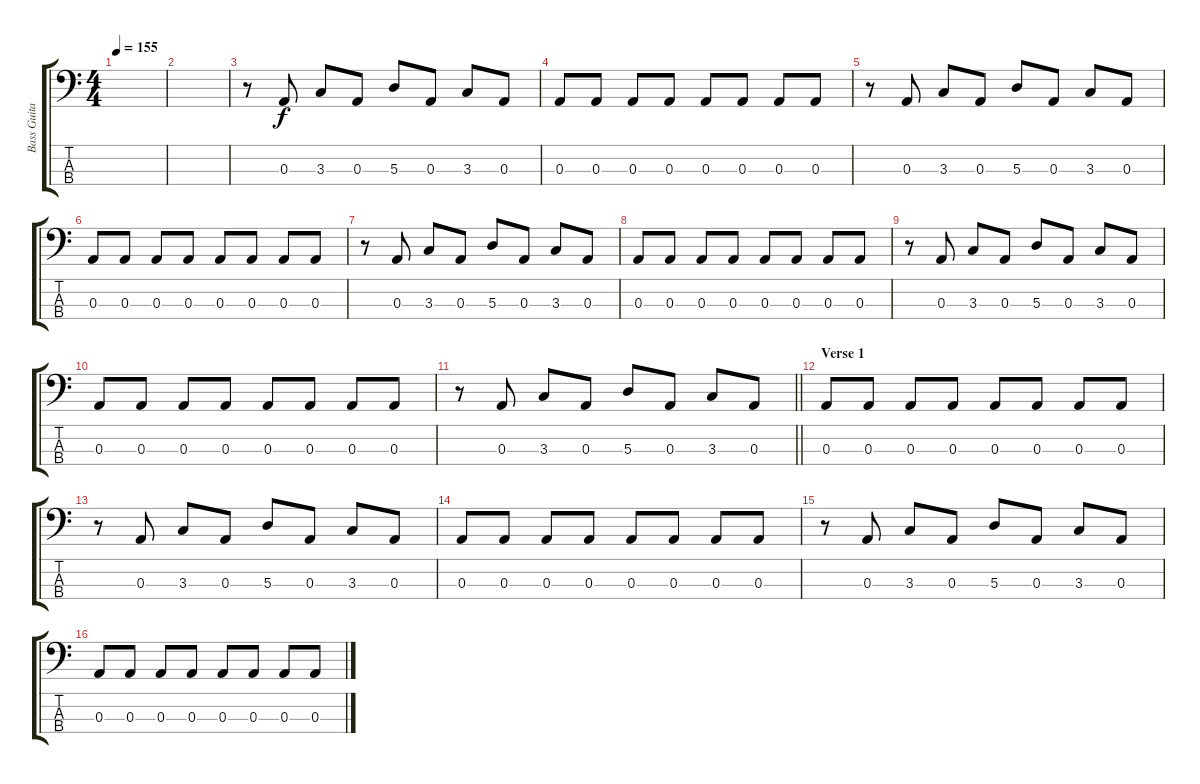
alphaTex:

\track ("Bass Guitar" "Bass Guita") {instrument electricbassfinger}
\staff {score tabs}
\tuning (G2 D2 A1 E1) {hide}
\ts (4 4)
\tempo 155
\clef f4
\ks c
|
|
r.8 0.3.8 3.3.8 0.3.8 5.3.8 0.3.8 3.3.8 0.3.8 |
0.3.8 0.3.8 0.3.8 0.3.8 0.3.8 0.3.8 0.3.8 0.3.8 |
r.8 0.3.8 3.3.8 0.3.8 5.3.8 0.3.8 3.3.8 0.3.8 |
0.3.8 0.3.8 0.3.8 0.3.8 0.3.8 0.3.8 0.3.8 0.3.8 |
r.8 0.3.8 3.3.8 0.3.8 5.3.8 0.3.8 3.3.8 0.3.8 |
0.3.8 0.3.8 0.3.8 0.3.8 0.3.8 0.3.8 0.3.8 0.3.8 |
r.8 0.3.8 3.3.8 0.3.8 5.3.8 0.3.8 3.3.8 0.3.8 |
0.3.8 0.3.8 0.3.8 0.3.8 0.3.8 0.3.8 0.3.8 0.3.8 |
\barLineRight lightlight
r.8 0.3.8 3.3.8 0.3.8 5.3.8 0.3.8 3.3.8 0.3.8 |
\section ("" "Verse 1")
0.3.8 0.3.8 0.3.8 0.3.8 0.3.8 0.3.8 0.3.8 0.3.8 |
r.8 0.3.8 3.3.8 0.3.8 5.3.8 0.3.8 3.3.8 0.3.8 |
0.3.8 0.3.8 0.3.8 0.3.8 0.3.8 0.3.8 0.3.8 0.3.8 |
r.8 0.3.8 3.3.8 0.3.8 5.3.8 0.3.8 3.3.8 0.3.8 |
0.3.8 0.3.8 0.3.8 0.3.8 0.3.8 0.3.8 0.3.8 0.3.8
